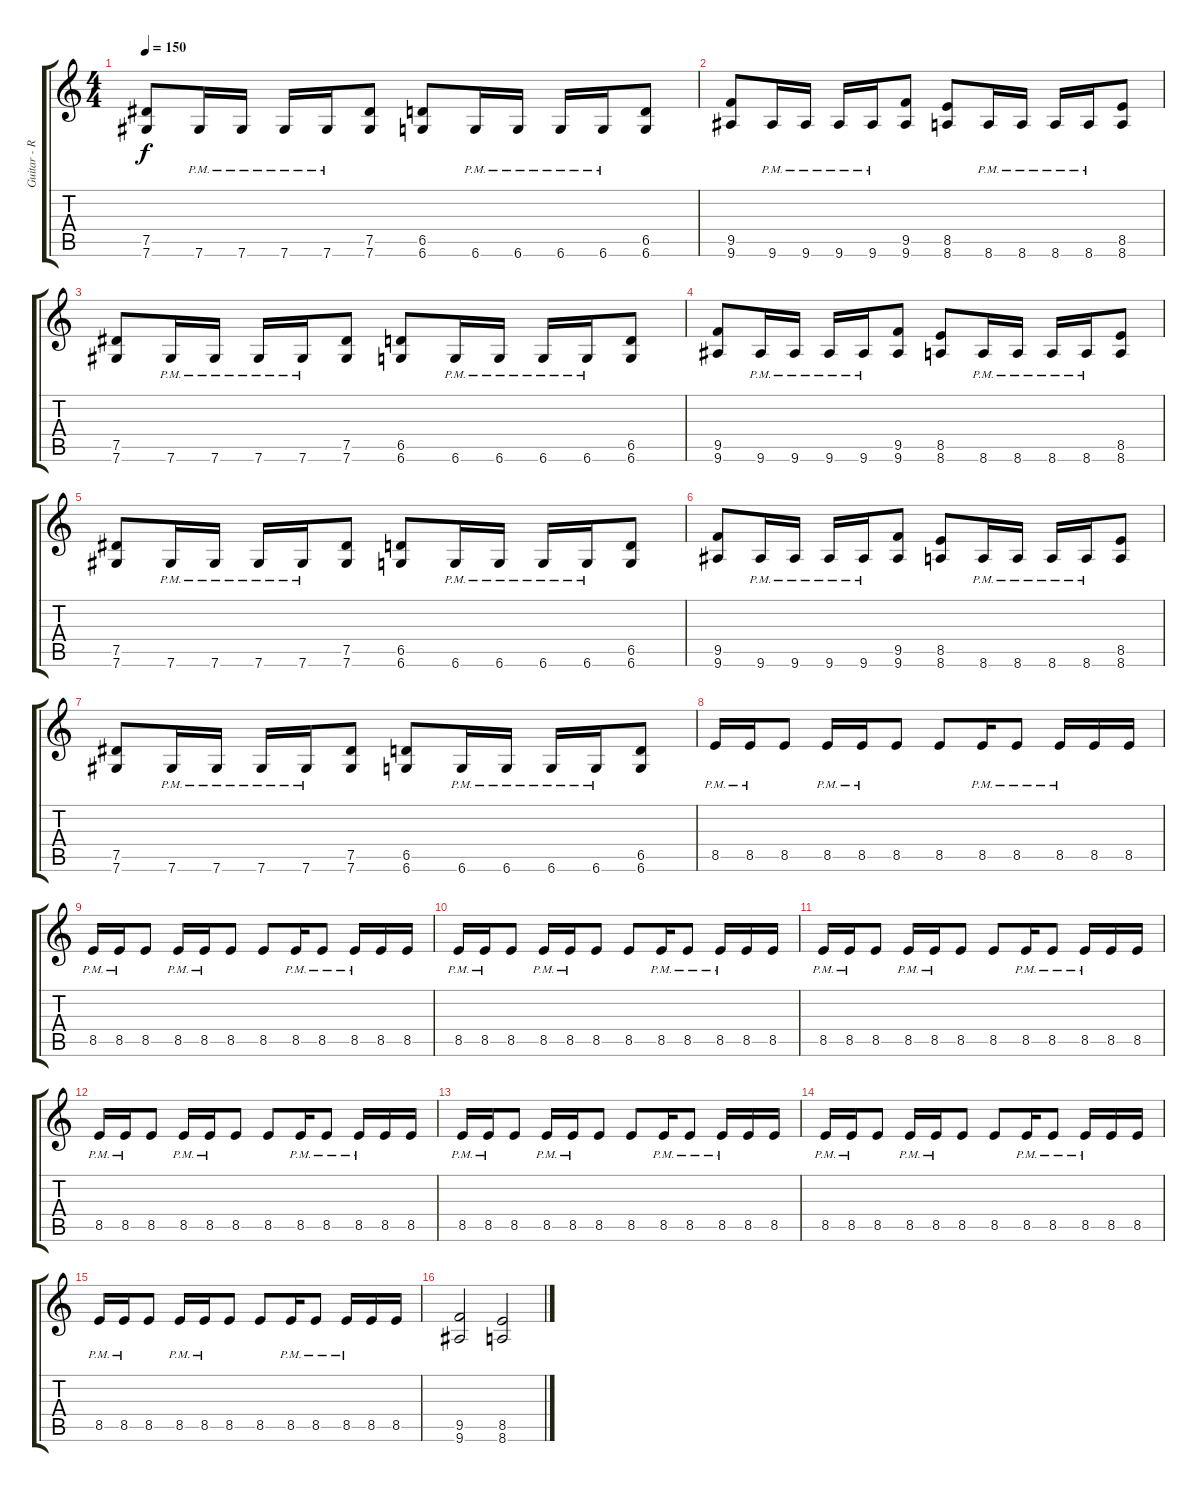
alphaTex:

\track ("Guitar - Right" "Guitar - R") {instrument distortionguitar}
\staff {score tabs}
\tuning (Eb4 Bb3 Gb3 Db3 Ab2 Db2) {hide}
\ts (4 4)
\tempo 150
\clef g2
\ks c
(7.5 7.6).8{dy f} 7.6{pm}.16 7.6{pm}.16 7.6{pm}.16 7.6{pm}.16 (7.5 7.6).8 (6.5 6.6).8 6.6{pm}.16 6.6{pm}.16 6.6{pm}.16 6.6{pm}.16 (6.5 6.6).8 |
(9.5 9.6).8 9.6{pm}.16 9.6{pm}.16 9.6{pm}.16 9.6{pm}.16 (9.5 9.6).8 (8.5 8.6).8 8.6{pm}.16 8.6{pm}.16 8.6{pm}.16 8.6{pm}.16 (8.5 8.6).8 |
(7.5 7.6).8 7.6{pm}.16 7.6{pm}.16 7.6{pm}.16 7.6{pm}.16 (7.5 7.6).8 (6.5 6.6).8 6.6{pm}.16 6.6{pm}.16 6.6{pm}.16 6.6{pm}.16 (6.5 6.6).8 |
(9.5 9.6).8 9.6{pm}.16 9.6{pm}.16 9.6{pm}.16 9.6{pm}.16 (9.5 9.6).8 (8.5 8.6).8 8.6{pm}.16 8.6{pm}.16 8.6{pm}.16 8.6{pm}.16 (8.5 8.6).8 |
(7.5 7.6).8 7.6{pm}.16 7.6{pm}.16 7.6{pm}.16 7.6{pm}.16 (7.5 7.6).8 (6.5 6.6).8 6.6{pm}.16 6.6{pm}.16 6.6{pm}.16 6.6{pm}.16 (6.5 6.6).8 |
(9.5 9.6).8 9.6{pm}.16 9.6{pm}.16 9.6{pm}.16 9.6{pm}.16 (9.5 9.6).8 (8.5 8.6).8 8.6{pm}.16 8.6{pm}.16 8.6{pm}.16 8.6{pm}.16 (8.5 8.6).8 |
(7.5 7.6).8 7.6{pm}.16 7.6{pm}.16 7.6{pm}.16 7.6{pm}.16 (7.5 7.6).8 (6.5 6.6).8 6.6{pm}.16 6.6{pm}.16 6.6{pm}.16 6.6{pm}.16 (6.5 6.6).8 |
8.5{pm}.16 8.5{pm}.16 8.5.8 8.5{pm}.16 8.5{pm}.16 8.5.8 8.5.8 8.5{pm}.16 8.5{pm}.8 8.5{pm}.16 8.5.16 8.5.16 |
8.5{pm}.16 8.5{pm}.16 8.5.8 8.5{pm}.16 8.5{pm}.16 8.5.8 8.5.8 8.5{pm}.16 8.5{pm}.8 8.5{pm}.16 8.5.16 8.5.16 |
8.5{pm}.16 8.5{pm}.16 8.5.8 8.5{pm}.16 8.5{pm}.16 8.5.8 8.5.8 8.5{pm}.16 8.5{pm}.8 8.5{pm}.16 8.5.16 8.5.16 |
8.5{pm}.16 8.5{pm}.16 8.5.8 8.5{pm}.16 8.5{pm}.16 8.5.8 8.5.8 8.5{pm}.16 8.5{pm}.8 8.5{pm}.16 8.5.16 8.5.16 |
8.5{pm}.16 8.5{pm}.16 8.5.8 8.5{pm}.16 8.5{pm}.16 8.5.8 8.5.8 8.5{pm}.16 8.5{pm}.8 8.5{pm}.16 8.5.16 8.5.16 |
8.5{pm}.16 8.5{pm}.16 8.5.8 8.5{pm}.16 8.5{pm}.16 8.5.8 8.5.8 8.5{pm}.16 8.5{pm}.8 8.5{pm}.16 8.5.16 8.5.16 |
8.5{pm}.16 8.5{pm}.16 8.5.8 8.5{pm}.16 8.5{pm}.16 8.5.8 8.5.8 8.5{pm}.16 8.5{pm}.8 8.5{pm}.16 8.5.16 8.5.16 |
8.5{pm}.16 8.5{pm}.16 8.5.8 8.5{pm}.16 8.5{pm}.16 8.5.8 8.5.8 8.5{pm}.16 8.5{pm}.8 8.5{pm}.16 8.5.16 8.5.16 |
(9.5 9.6).2 (8.5 8.6).2
